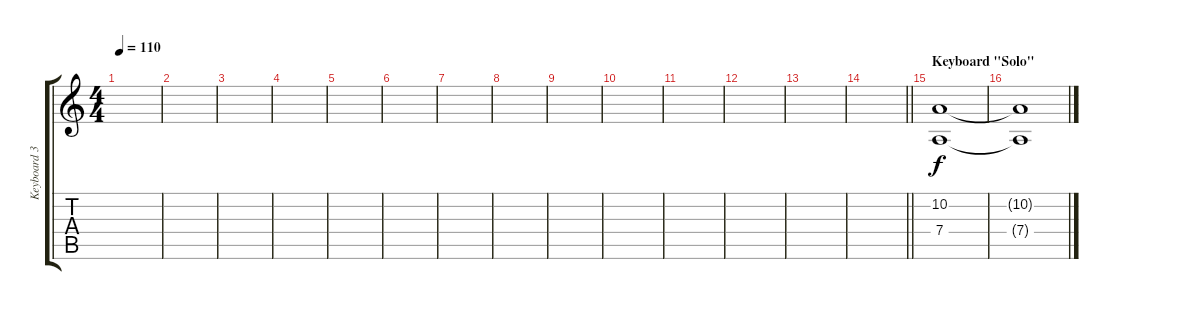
\track ("Keyboard 3" "Keyboard 3") {instrument lead2sawtooth}
\staff {score tabs}
\tuning (E4 B3 G3 D3 A2 D2) {hide}
\ts (4 4)
\tempo 110
\clef g2
\ks c
|
|
|
|
|
|
|
|
|
|
|
|
|
\barLineRight lightlight
|
\section ("" "Keyboard \"Solo\"")
(10.2 7.4).1 |
(10.2{t} 7.4{t}).1
